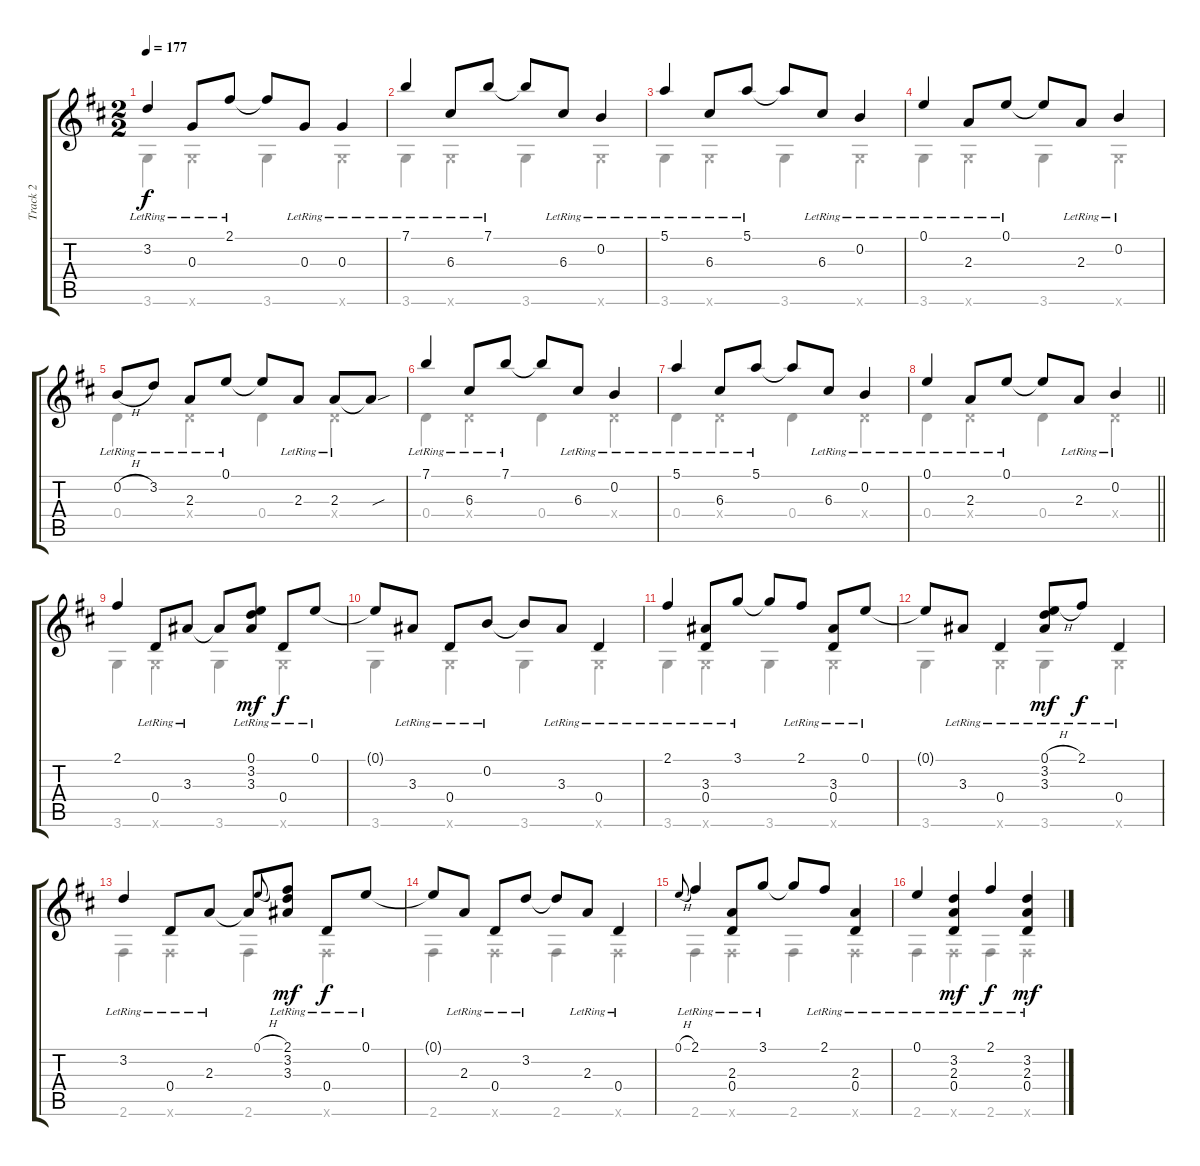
\track ("Track 2" "Track 2") {instrument acousticguitarsteel}
\staff {score tabs}
\tuning (E4 B3 G3 D3 A2 E2) {hide}
\voice
\ts (2 2)
\tempo 177
\clef g2
\ks d
3.2{lr}.4{dy f} 0.3{lr}.8 2.1{lr}.8 2.1{t}.8 0.3{lr}.8 0.3{lr}.4 |
7.1{lr}.4 6.3{lr}.8 7.1{lr}.8 7.1{t}.8 6.3{lr}.8 0.2{lr}.4 |
5.1{lr}.4 6.3{lr}.8 5.1{lr}.8 5.1{t}.8 6.3{lr}.8 0.2{lr}.4 |
0.1{lr}.4 2.3{lr}.8 0.1{lr}.8 0.1{t}.8 2.3{lr}.8 0.2{lr}.4 |
0.2{h lr}.8 3.2{lr}.8 2.3{lr}.8 0.1{lr}.8 0.1{t}.8 2.3{lr}.8 2.3{lr}.8 2.3{sou t}.8 |
7.1{lr}.4 6.3{lr}.8 7.1{lr}.8 7.1{t}.8 6.3{lr}.8 0.2{lr}.4 |
5.1{lr}.4 6.3{lr}.8 5.1{lr}.8 5.1{t}.8 6.3{lr}.8 0.2{lr}.4 |
\barLineRight lightlight
0.1{lr}.4 2.3{lr}.8 0.1{lr}.8 0.1{t}.8 2.3{lr}.8 0.2{lr}.4 |
2.1.4 0.4{lr}.8 3.3{lr}.8 3.3{t}.8 (0.1{lr} 3.2{lr} 3.3{lr}).8{dy mf} 0.4{lr}.8{dy f} 0.1{lr}.8 |
0.1{t}.8 3.3{lr}.8 0.4{lr}.8 0.2{lr}.8 0.2{t}.8 3.3{lr}.8 0.4{lr}.4 |
2.1{lr}.4 (3.3{lr} 0.4{lr}).8 3.1{lr}.8 3.1{t}.8 2.1{lr}.8 (3.3{lr} 0.4{lr}).8 0.1{lr}.8 |
0.1{t}.8 3.3{lr}.8 0.4{lr}.4 (0.1{h lr} 3.2{lr} 3.3{lr}).8{dy mf} 2.1{lr}.8{dy f} 0.4{lr}.4 |
3.2{lr}.4 0.4{lr}.8 2.3{lr}.8 2.3{t}.8 0.1{h}.8{gr onbeat} (2.1{lr} 3.2{lr} 3.3{lr}).8{dy mf} 0.4{lr}.8{dy f} 0.1{lr}.8 |
0.1{t}.8 2.3{lr}.8 0.4{lr}.8 3.2{lr}.8 3.2{t}.8 2.3{lr}.8 0.4{lr}.4 |
0.1{h}.8{gr onbeat} 2.1{lr}.4 (2.3{lr} 0.4{lr}).8 3.1{lr}.8 3.1{t}.8 2.1{lr}.8 (2.3{lr} 0.4{lr}).4 |
0.1{lr}.4 (3.2{lr} 2.3{lr} 0.4{lr}).4{dy mf} 2.1{lr}.4{dy f} (3.2{lr} 2.3{lr} 0.4{lr}).4{dy mf}
\voice
\clef g2
\ottava regular
\simile none
\ks d
3.6.4{dy f} 3.6{x}.4 3.6.4 3.6{x}.4 |
3.6.4 3.6{x}.4 3.6.4 3.6{x}.4 |
3.6.4 3.6{x}.4 3.6.4 3.6{x}.4 |
3.6.4 3.6{x}.4 3.6.4 3.6{x}.4 |
0.4.4 0.4{x}.4 0.4.4 0.4{x}.4 |
0.4.4 0.4{x}.4 0.4.4 0.4{x}.4 |
0.4.4 0.4{x}.4 0.4.4 0.4{x}.4 |
\barLineRight lightlight
0.4.4 0.4{x}.4 0.4.4 0.4{x}.4 |
3.6.4 3.6{x}.4 3.6.4 3.6{x}.4 |
3.6.4 3.6{x}.4 3.6.4 3.6{x}.4 |
3.6.4 3.6{x}.4 3.6.4 3.6{x}.4 |
3.6.4 3.6{x}.4 3.6.4 3.6{x}.4 |
2.6.4 2.6{x}.4 2.6.4 2.6{x}.4 |
2.6.4 2.6{x}.4 2.6.4 2.6{x}.4 |
2.6.4 2.6{x}.4 2.6.4 2.6{x}.4 |
2.6.4 2.6{x}.4 2.6.4 2.6{x}.4
